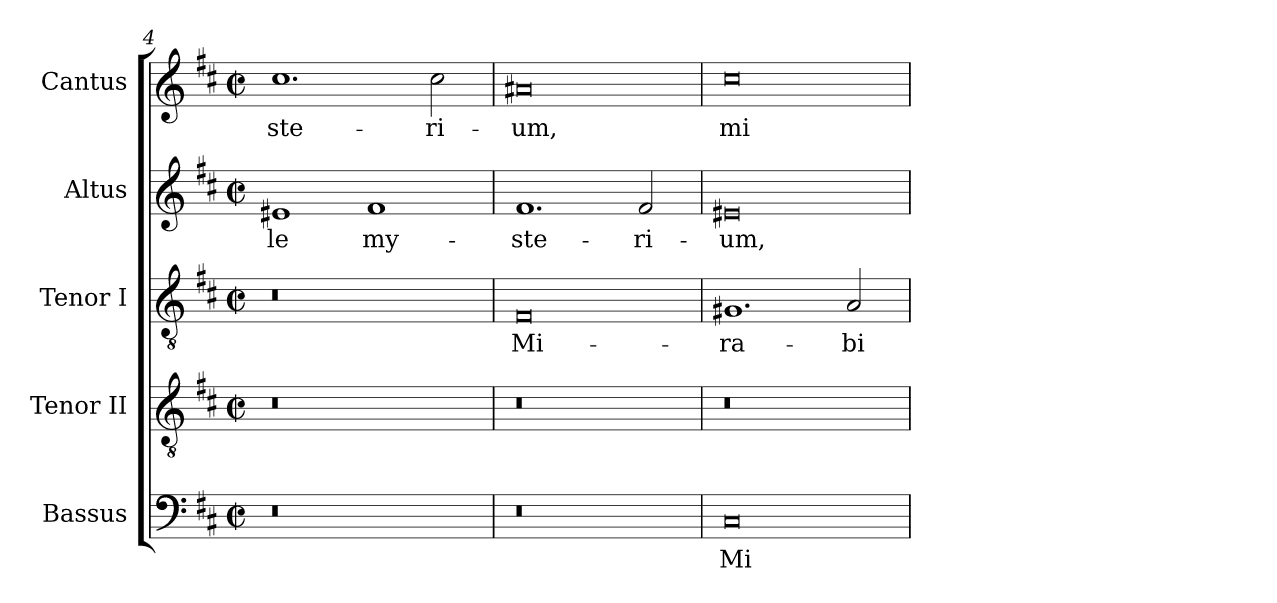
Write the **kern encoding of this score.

**kern	**text	**kern	**kern	**text	**kern	**text	**kern	**text
*part5	*part5	*part4	*part3	*part3	*part2	*part2	*part1	*part1
*staff5	*staff5	*staff4	*staff3	*staff3	*staff2	*staff2	*staff1	*staff1
*I"Bassus	*	*I"Tenor II	*I"Tenor I	*	*I"Altus	*	*I"Cantus	*
*clefF4	*	*clefGv2	*clefGv2	*	*clefG2	*	*clefG2	*
*k[f#c#]	*	*k[f#c#]	*k[f#c#]	*	*k[f#c#]	*	*k[f#c#]	*
*D:	*	*D:	*D:	*	*D:	*	*D:	*
*M2/2	*	*M2/2	*M2/2	*	*M2/2	*	*M2/2	*
*met(c|)	*	*met(c|)	*met(c|)	*	*met(c|)	*	*met(c|)	*
=4	=4	=4	=4	=4	=4	=4	=4	=4
!	!	!	!	!	!	!LO:LY:b:cj	!	!LO:LY:b:cj
0r	.	0r	0r	.	1e#X	-le	1.cc#	-ste-
!	!	!	!	!	!	!LO:LY:b:cj	!	!
.	.	.	.	.	1f#	my-	.	.
!	!	!	!	!	!	!	!	!LO:LY:b:cj
.	.	.	.	.	.	.	2cc#\	-ri-
=5	=5	=5	=5	=5	=5	=5	=5	=5
!	!	!	!	!LO:LY:b:cj	!	!LO:LY:b:cj	!	!LO:LY:b:cj
0r	.	0r	0F#	Mi-	1.f#	-ste-	0a#X	-um,
!	!	!	!	!	!	!LO:LY:b:cj	!	!
.	.	.	.	.	2f#/	-ri-	.	.
=6	=6	=6	=6	=6	=6	=6	=6	=6
!	!LO:LY:b:cj	!	!	!LO:LY:b:cj	!	!LO:LY:b:cj	!	!LO:LY:b:rj
0C#	Mi-	0r	1.G#X	-ra-	0e#X	-um,	0cc#	mi-
!	!	!	!	!LO:LY:b:cj	!	!	!	!
.	.	.	2A/	-bi-	.	.	.	.
=	=	=	=	=	=	=	=	=
*-	*-	*-	*-	*-	*-	*-	*-	*-
